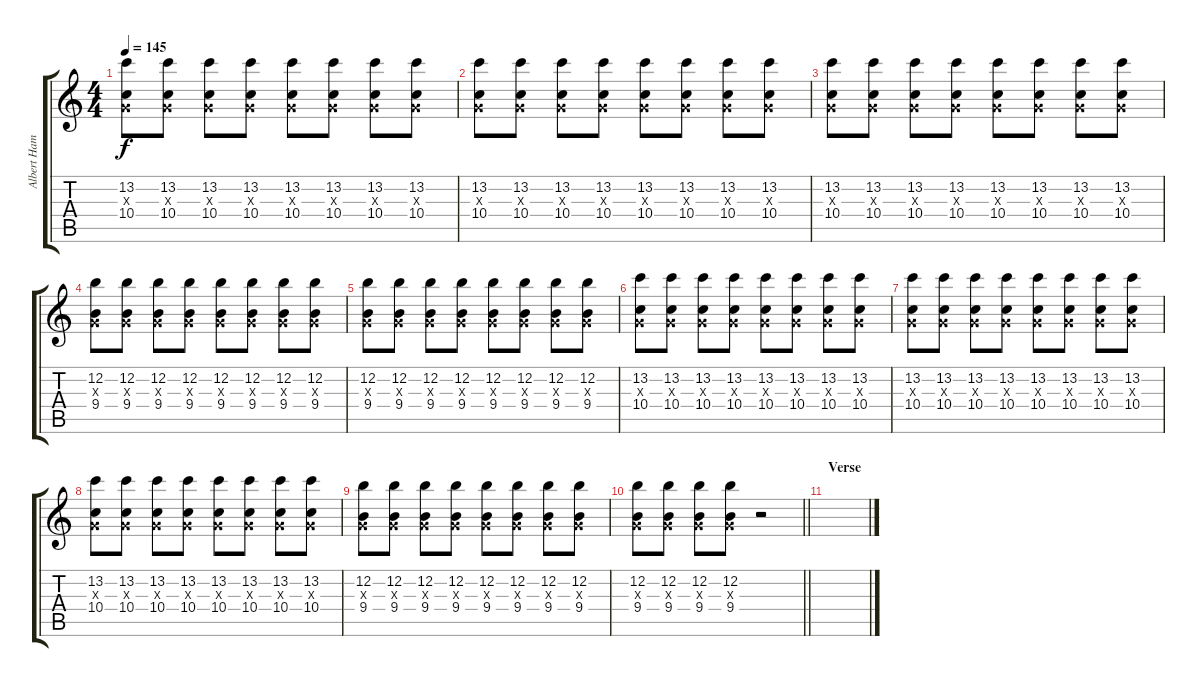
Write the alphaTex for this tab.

\track ("Albert Hammond Jr." "Albert Ham") {instrument overdrivenguitar}
\staff {score tabs}
\tuning (E4 B3 G3 D3 A2 E2) {hide}
\ts (4 4)
\tempo 145
\clef g2
\ks c
(13.2 0.3{x} 10.4).8{dy f} (13.2 0.3{x} 10.4).8 (13.2 0.3{x} 10.4).8 (13.2 0.3{x} 10.4).8 (13.2 0.3{x} 10.4).8 (13.2 0.3{x} 10.4).8 (13.2 0.3{x} 10.4).8 (13.2 0.3{x} 10.4).8 |
(13.2 0.3{x} 10.4).8 (13.2 0.3{x} 10.4).8 (13.2 0.3{x} 10.4).8 (13.2 0.3{x} 10.4).8 (13.2 0.3{x} 10.4).8 (13.2 0.3{x} 10.4).8 (13.2 0.3{x} 10.4).8 (13.2 0.3{x} 10.4).8 |
(13.2 0.3{x} 10.4).8 (13.2 0.3{x} 10.4).8 (13.2 0.3{x} 10.4).8 (13.2 0.3{x} 10.4).8 (13.2 0.3{x} 10.4).8 (13.2 0.3{x} 10.4).8 (13.2 0.3{x} 10.4).8 (13.2 0.3{x} 10.4).8 |
(12.2 0.3{x} 9.4).8 (12.2 0.3{x} 9.4).8 (12.2 0.3{x} 9.4).8 (12.2 0.3{x} 9.4).8 (12.2 0.3{x} 9.4).8 (12.2 0.3{x} 9.4).8 (12.2 0.3{x} 9.4).8 (12.2 0.3{x} 9.4).8 |
(12.2 0.3{x} 9.4).8 (12.2 0.3{x} 9.4).8 (12.2 0.3{x} 9.4).8 (12.2 0.3{x} 9.4).8 (12.2 0.3{x} 9.4).8 (12.2 0.3{x} 9.4).8 (12.2 0.3{x} 9.4).8 (12.2 0.3{x} 9.4).8 |
(13.2 0.3{x} 10.4).8 (13.2 0.3{x} 10.4).8 (13.2 0.3{x} 10.4).8 (13.2 0.3{x} 10.4).8 (13.2 0.3{x} 10.4).8 (13.2 0.3{x} 10.4).8 (13.2 0.3{x} 10.4).8 (13.2 0.3{x} 10.4).8 |
(13.2 0.3{x} 10.4).8 (13.2 0.3{x} 10.4).8 (13.2 0.3{x} 10.4).8 (13.2 0.3{x} 10.4).8 (13.2 0.3{x} 10.4).8 (13.2 0.3{x} 10.4).8 (13.2 0.3{x} 10.4).8 (13.2 0.3{x} 10.4).8 |
(13.2 0.3{x} 10.4).8 (13.2 0.3{x} 10.4).8 (13.2 0.3{x} 10.4).8 (13.2 0.3{x} 10.4).8 (13.2 0.3{x} 10.4).8 (13.2 0.3{x} 10.4).8 (13.2 0.3{x} 10.4).8 (13.2 0.3{x} 10.4).8 |
(12.2 0.3{x} 9.4).8 (12.2 0.3{x} 9.4).8 (12.2 0.3{x} 9.4).8 (12.2 0.3{x} 9.4).8 (12.2 0.3{x} 9.4).8 (12.2 0.3{x} 9.4).8 (12.2 0.3{x} 9.4).8 (12.2 0.3{x} 9.4).8 |
\barLineRight lightlight
(12.2 0.3{x} 9.4).8 (12.2 0.3{x} 9.4).8 (12.2 0.3{x} 9.4).8 (12.2 0.3{x} 9.4).8 r.2 |
\section ("" "Verse")
